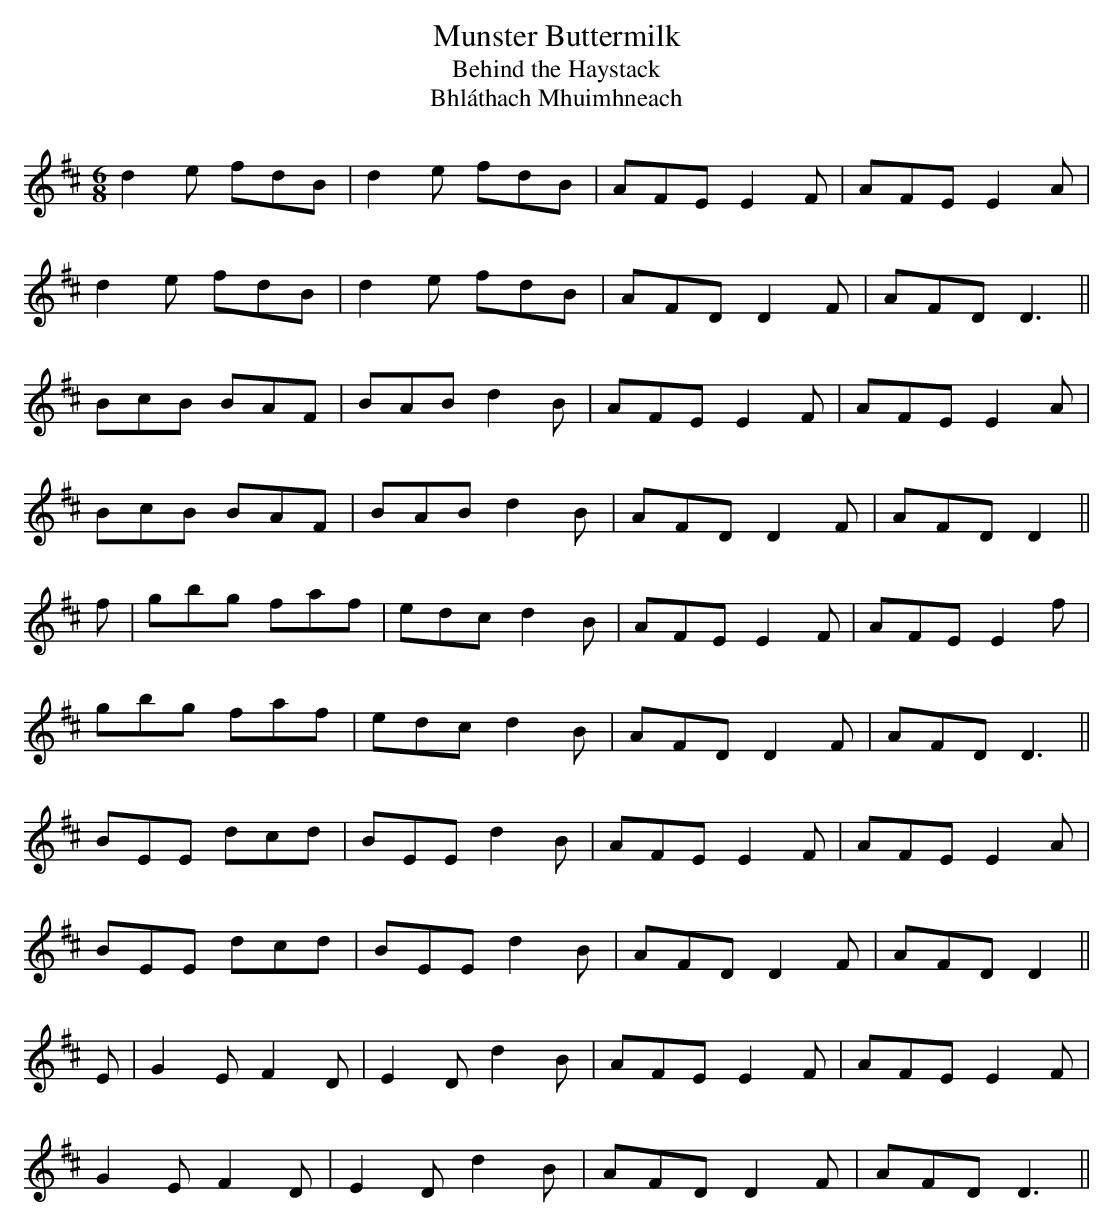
X:1
T: Munster Buttermilk
T: Behind the Haystack
T: Bhl\'athach Mhuimhneach
L: 1/8
M: 6/8
K: D
d2e fdB|d2e fdB|AFE E2F|AFE E2A|
d2e fdB|d2e fdB|AFD D2F|AFD D3||
BcB BAF|BAB d2B|AFE E2F|AFE E2A|
BcB BAF|BAB d2B|AFD D2F|AFD D2||
f|gbg faf|edc d2B|AFE E2F|AFE E2f|
gbg faf|edc d2B|AFD D2F|AFD D3||
BEE dcd|BEE d2B|AFE E2F|AFE E2A|
BEE dcd|BEE d2B|AFD D2F|AFD D2||
E|G2E F2D|E2D d2B|AFE E2F|AFE E2F|
G2E F2D|E2D d2B|AFD D2F|AFD D3||
